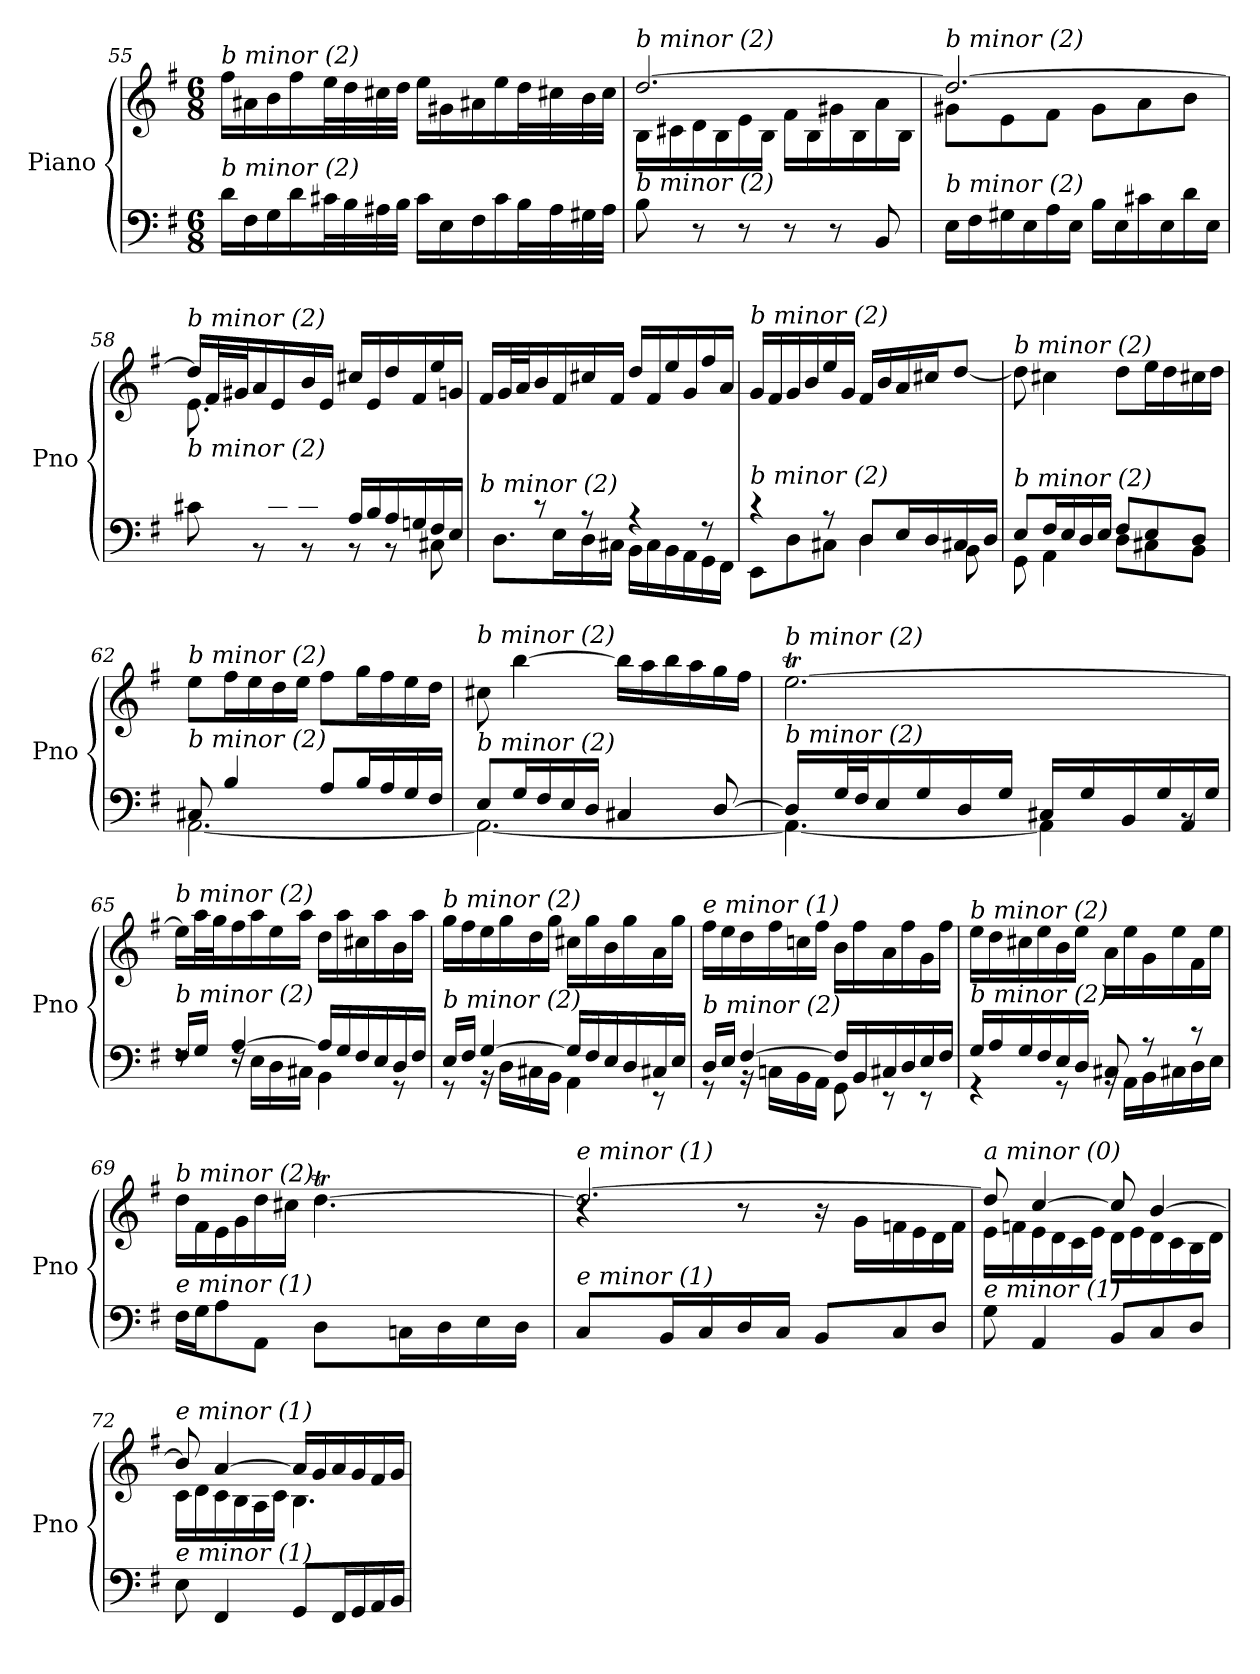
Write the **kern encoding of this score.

**kern	**kern
*part1	*part1
*staff2	*staff1
*I"Piano	*
*I'Pno	*
*clefF4	*clefG2
*k[f#]	*k[f#]
*M6/8	*M6/8
=55	=55
!	!LO:TX:i:t=b minor (2)
!LO:TX:i:t=b minor (2)	!
16d\LL	16ff#\LL
16F#\	16a#X\
16G\	16b\
16d\	16ff#\
32c#X\L	32ee\L
32B\	32dd\
32A#X\	32cc#X\
32B\JJJ	32dd\JJJ
16c#\LL	16ee\LL
16E\	16g#X\
16F#\	16a#X\
16c#\	16ee\
32B\L	32dd\L
32A#\	32cc#X\
32G#X\	32b\
32A#\JJJ	32cc#\JJJ
=56	=56
*	*^
!	!LO:TX:i:t=b minor (2)	!
!LO:TX:i:t=b minor (2)	!	!
8B\	[2.dd/	16B\LL
.	.	16c#X\
8r	.	16d\
.	.	16B\
8r	.	16e\
.	.	16B\JJ
8r	.	16f#\LL
.	.	16B\
8r	.	16g#X\
.	.	16B\
8BB/	.	16a\
.	.	16B\JJ
!!LO:LB:g=z	!!
=57	=57	=57
!	!LO:TX:i:t=b minor (2)	!
!LO:TX:i:t=b minor (2)	!	!
16E\LL	2.dd/_	8g#X\L
16F#\	.	.
16G#X\	.	8e\
16E\	.	.
16A\	.	8f#\J
16E\JJ	.	.
16B\LL	.	8g#\L
16E\	.	.
16c#X\	.	8a\
16E\	.	.
16d\	.	8b\J
16E\JJ	.	.
=58	=58	=58
*^	*	*
!	!	!LO:TX:i:t=b minor (2)	!
!LO:TX:i:t=b minor (2)	!	!	!
8.ryy	8c#X\	16dd/LL]	8.e\L
.	.	32f#/L	.
.	.	32g#X/J	.
.	8rBB	16a/	.
16d/L	.	16e/	2ryy
16c#X/	8rBB	16b/	.
16B/JJ	.	16e/JJ	.
16A/LL	8rBB	16cc#X/LL	.
16B/	.	16e/	.
16A/	8rBB	16dd/	.
16Gn/	.	16f#/	.
16F#/	8C#X\	16ee/	.
16E/JJ	.	16gn/JJ	16ryy
=59	=59	=59	=59
!	!	!LO:TX:i:t=b minor (2)	!
!LO:TX:i:t=b minor (2)	!	!	!
*	*	*v	*v
8D/yy	8.D\L	16f#/LL
.	.	32g/L
.	.	32a/J
8r	.	16b/
.	16E\L	16f#/
8r	16D\	16cc#X/
.	16C#X\JJ	16f#/JJ
4r	16BB\LL	16dd/LL
.	16C#\	16f#/
.	16BB\	16ee/
.	16AA\	16g/
8r	16GG\	16ff#/
.	16FF#\JJ	16a/JJ
!!LO:LB:g=z
=60	=60	=60
!	!	!LO:TX:i:t=b minor (2)
!LO:TX:i:t=b minor (2)	!	!
4r	8EE\L	16g/LL
.	.	16f#/
.	8D\	16g/
.	.	16b/
8r	8C#X\J	16ee/
.	.	16g/JJ
8D/L	4D\	16f#/LL
.	.	16b/
16E/L	.	16a/
16D/	.	16cc#X/J
16C#X/	8BB\	[8dd/J
16D/JJ	.	.
=61	=61	=61
!	!	!LO:TX:i:t=b minor (2)
!LO:TX:i:t=b minor (2)	!	!
8E/L	8GG\	8dd\]
16F#/L	4AA\	4cc#X\
16E/	.	.
16D/	.	.
16E/JJ	.	.
8F#/L	8D\L	8dd\L
8E/	8C#X\	16ee\L
.	.	16dd\
8D/J	8BB\J	16cc#X\
.	.	16dd\JJ
=62	=62	=62
!	!	!LO:TX:i:t=b minor (2)
!LO:TX:i:t=b minor (2)	!	!
8C#X/	[2.AA\	8ee\L
4B/	.	16ff#\L
.	.	16ee\
.	.	16dd\
.	.	16ee\JJ
8A/L	.	8ff#\L
16B/L	.	16gg\L
16A/	.	16ff#\
16G/	.	16ee\
16F#/JJ	.	16dd\JJ
=63	=63	=63
!	!	!LO:TX:i:t=b minor (2)
!LO:TX:i:t=b minor (2)	!	!
8E/L	2.AA\_	8cc#X\
16G/L	.	[4bb\
16F#/	.	.
16E/	.	.
16D/JJ	.	.
4C#X/	.	16bb\LL]
.	.	16aa\
.	.	16bb\
.	.	16aa\
[8D/	.	16gg\
.	.	16ff#\JJ
!!LO:PB:g=z
=64	=64	=64
*	*	*^
!	!	!LO:TX:i:t=b minor (2)	!
!LO:TX:i:t=b minor (2)	!	!	!
16D/LL]	4.AA\_	[2.eeT\	32ff#!yy
.	.	.	32ee!yy
32G/L	.	.	32ff#!yy
32F#/J	.	.	32ee!yy
16E/	.	.	32ff#!yy
.	.	.	32ee!yy
16G/	.	.	32ff#!yy
.	.	.	32ee!yy
16D/	.	.	32ff#!yy
.	.	.	32ee!yy
16G/JJ	.	.	32ff#!yy
.	.	.	32ee!yy
16C#X/LL	4AA\]	.	32ff#!yy
.	.	.	32ee!yy
16G/	.	.	32ff#!yy
.	.	.	32ee!yy
16BB/	.	.	32ff#!yy
.	.	.	8..ee!yy
16G/	.	.	.
16AA/	8rBB	.	.
16G/JJ	.	.	.
*	*	*v	*v
=65	=65	=65
!	!	!LO:TX:i:t=b minor (2)
!LO:TX:i:t=b minor (2)	!	!
16F#/LL	8rF	16ee\LL]
16G/JJ	.	32aa\L
.	.	32gg\J
[4A/	16rF	16ff#\
.	16E\LL	16aa\
.	16D\	16ee\
.	16C#X\JJ	16aa\JJ
16A/LL]	4BB\	16dd\LL
16G/	.	16aa\
16F#/	.	16cc#X\
16E/	.	16aa\
16D/	8r	16b\
16F#/JJ	.	16aa\JJ
=66	=66	=66
!	!	!LO:TX:i:t=b minor (2)
!LO:TX:i:t=b minor (2)	!	!
16E/LL	8r	16gg\LL
16F#/JJ	.	16ff#\
[4G/	16r	16ee\
.	16D\LL	16gg\
.	16C#X\	16dd\
.	16BB\JJ	16gg\JJ
16G/LL]	4AA\	16cc#X\LL
16F#/	.	16gg\
16E/	.	16b\
16D/	.	16gg\
16C#X/	8r	16a\
16E/JJ	.	16gg\JJ
!!LO:LB:g=z
=67	=67	=67
!	!	!LO:TX:i:t=e minor (1)
!LO:TX:i:t=b minor (2)	!	!
16D/LL	8r	16ff#\LL
16E/JJ	.	16ee\
[4F#/	16r	16dd\
.	16Cn\LL	16ff#\
.	16BB\	16ccn\
.	16AA\JJ	16ff#\JJ
16F#/LL]	8GG\	16b\LL
16BB/	.	16ff#\
16C#X/	8r	16a\
16D/	.	16ff#\
16E/	8r	16g\
16F#/JJ	.	16ff#\JJ
=68	=68	=68
!	!	!LO:TX:i:t=b minor (2)
!LO:TX:i:t=b minor (2)	!	!
16G/LL	4r	16ee\LL
16A/	.	16dd\
16G/	.	16cc#X\
16F#/	.	16ee\
16E/	8r	16b\
16D/JJ	.	16ee\JJ
8C#X/	16rBB	16a\LL
.	16AA\LL	16ee\
8r	16BB\	16g\
.	16C#X\	16ee\
8r	16D\	16f#\
.	16E\JJ	16ee\JJ
=69	=69	=69
*	*	*^
!	!	!LO:TX:i:t=b minor (2)	!
!LO:TX:i:t=e minor (1)	!	!	!
4.ryy	16F#\LL	16dd\LL	4.ryy
.	16G\J	16f#\	.
.	8A\	16e\	.
.	.	16g\	.
.	8AA\J	16dd\	.
.	.	16cc#X\JJ	.
4.ryy	8D\L	[4.ddT\	32ee!yy
.	.	.	32dd!yy
.	.	.	32ee!yy
.	.	.	32dd!yy
.	16Cn\L	.	32ee!yy
.	.	.	32dd!yy
.	16D\	.	32ee!yy
.	.	.	32dd!yy
.	16E\	.	32ee!yy
.	.	.	32dd!yy
.	16D\JJ	.	32ee!yy
.	.	.	32dd!yy
*v	*v	*	*
=70	=70	=70
*	*	*^
!	!LO:TX:i:t=e minor (1)	!	!
!LO:TX:i:t=e minor (1)	!	!	!
8C/L	2.dd/_	32ee!yy	4r
.	.	32dd!yy	.
.	.	32ee!yy	.
.	.	32dd!yy	.
16BB/L	.	32ee!yy	.
.	.	32dd!yy	.
16C/	.	32ee!yy	.
.	.	32dd!yy	.
16D/	.	32ee!yy	8r
.	.	32dd!yy	.
16C/JJ	.	32ee!yy	.
.	.	32dd!yy	.
8BB/L	.	32ee!yy	16r
.	.	32dd!yy	.
.	.	32ee!yy	16g\LL
.	.	[32dd!yy	.
8C/	.	4dd!yy]	16fn\
.	.	.	16e\
8D/J	.	.	16d\
.	.	.	16f\JJ
!!LO:LB:g=z
=71	=71	=71	=71
!	!LO:TX:i:t=a minor (0)	!	!
!LO:TX:i:t=e minor (1)	!	!	!
*	*	*v	*v
8G\	8dd/]	16e\LL
.	.	16fn\
4AA/	[4cc/	16e\
.	.	16d\
.	.	16c\
.	.	16e\JJ
8BB/L	8cc/]	16d\LL
.	.	16e\
8C/	[4b/	16d\
.	.	16c\
8D/J	.	16B\
.	.	16d\JJ
=72	=72	=72
!	!LO:TX:i:t=e minor (1)	!
!LO:TX:i:t=e minor (1)	!	!
8E\	8b/]	16c\LL
.	.	16d\
4FF#/	[4a/	16c\
.	.	16B\
.	.	16A\
.	.	16c\JJ
8GG/L	16a/LL]	4.B\
.	16g/	.
16FF#/L	16a/	.
16GG/	16g/	.
16AA/	16f#/	.
16BB/JJ	16g/JJ	.
*	*v	*v
=	=
*-	*-
